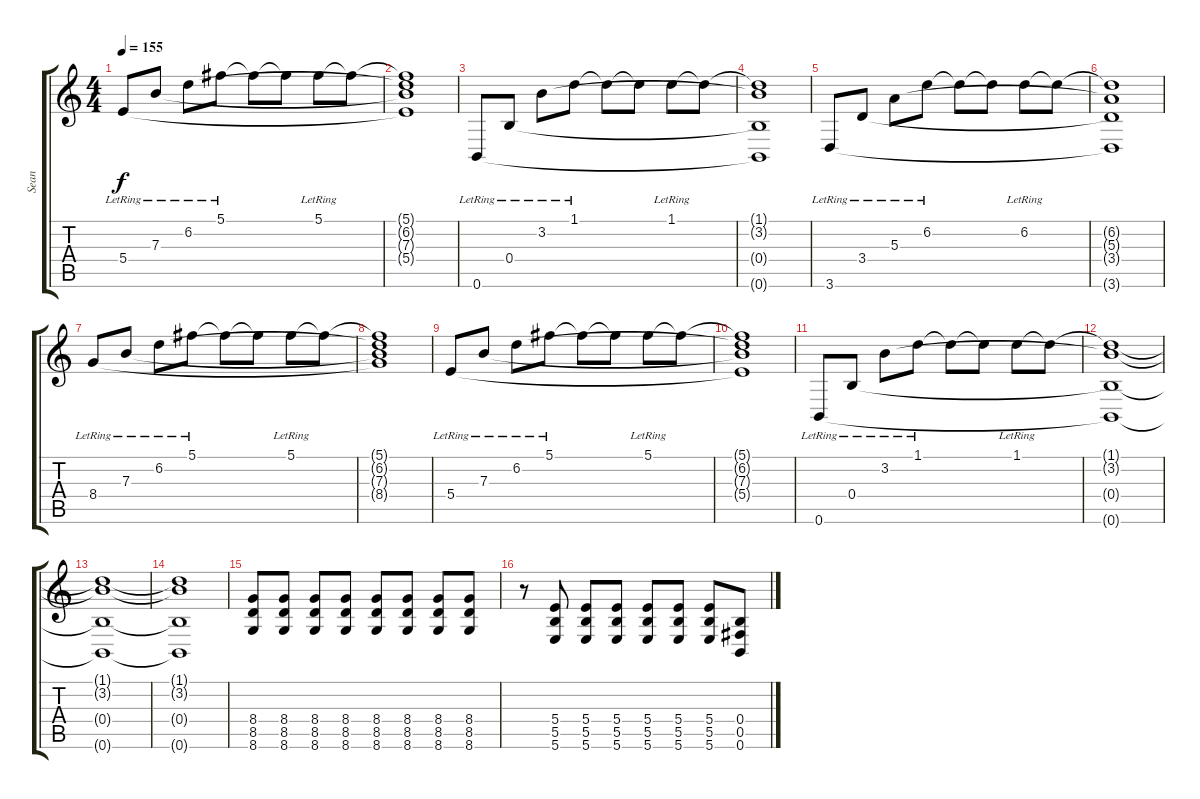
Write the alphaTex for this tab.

\track ("Sean" "Sean") {instrument distortionguitar}
\staff {score tabs}
\tuning (Db4 Ab3 E3 B2 Gb2 B1) {hide}
\ts (4 4)
\tempo 155
\clef g2
\ks c
5.4{lr}.8{dy f} 7.3{lr}.8 6.2{lr}.8 5.1{lr}.8 5.1{t}.8 5.1{t}.8 5.1{lr}.8 5.1{t}.8 |
(5.1{t} 6.2{t} 7.3{t} 5.4{t}).1 |
0.6{lr}.8 0.4{lr}.8 3.2{lr}.8 1.1{lr}.8 1.1{t}.8 1.1{t}.8 1.1{lr}.8 1.1{t}.8 |
(1.1{t} 3.2{t} 0.4{t} 0.6{t}).1 |
3.6{lr}.8 3.4{lr}.8 5.3{lr}.8 6.2{lr}.8 6.2{t}.8 6.2{t}.8 6.2{lr}.8 6.2{t}.8 |
(6.2{t} 5.3{t} 3.4{t} 3.6{t}).1 |
8.4{lr}.8 7.3{lr}.8 6.2{lr}.8 5.1{lr}.8 5.1{t}.8 5.1{t}.8 5.1{lr}.8 5.1{t}.8 |
(5.1{t} 6.2{t} 7.3{t} 8.4{t}).1 |
5.4{lr}.8 7.3{lr}.8 6.2{lr}.8 5.1{lr}.8 5.1{t}.8 5.1{t}.8 5.1{lr}.8 5.1{t}.8 |
(5.1{t} 6.2{t} 7.3{t} 5.4{t}).1 |
0.6{lr}.8 0.4{lr}.8 3.2{lr}.8 1.1{lr}.8 1.1{t}.8 1.1{t}.8 1.1{lr}.8 1.1{t}.8 |
(1.1{t} 3.2{t} 0.4{t} 0.6{t}).1 |
(1.1{t} 3.2{t} 0.4{t} 0.6{t}).1 |
(1.1{t} 3.2{t} 0.4{t} 0.6{t}).1 |
(8.4 8.5 8.6).8{balance 0 instrument distortionguitar} (8.4 8.5 8.6).8 (8.4 8.5 8.6).8 (8.4 8.5 8.6).8 (8.4 8.5 8.6).8 (8.4 8.5 8.6).8 (8.4 8.5 8.6).8 (8.4 8.5 8.6).8 |
r.8 (5.4 5.5 5.6).8 (5.4 5.5 5.6).8 (5.4 5.5 5.6).8 (5.4 5.5 5.6).8 (5.4 5.5 5.6).8 (5.4 5.5 5.6).8 (0.4 0.5 0.6).8
